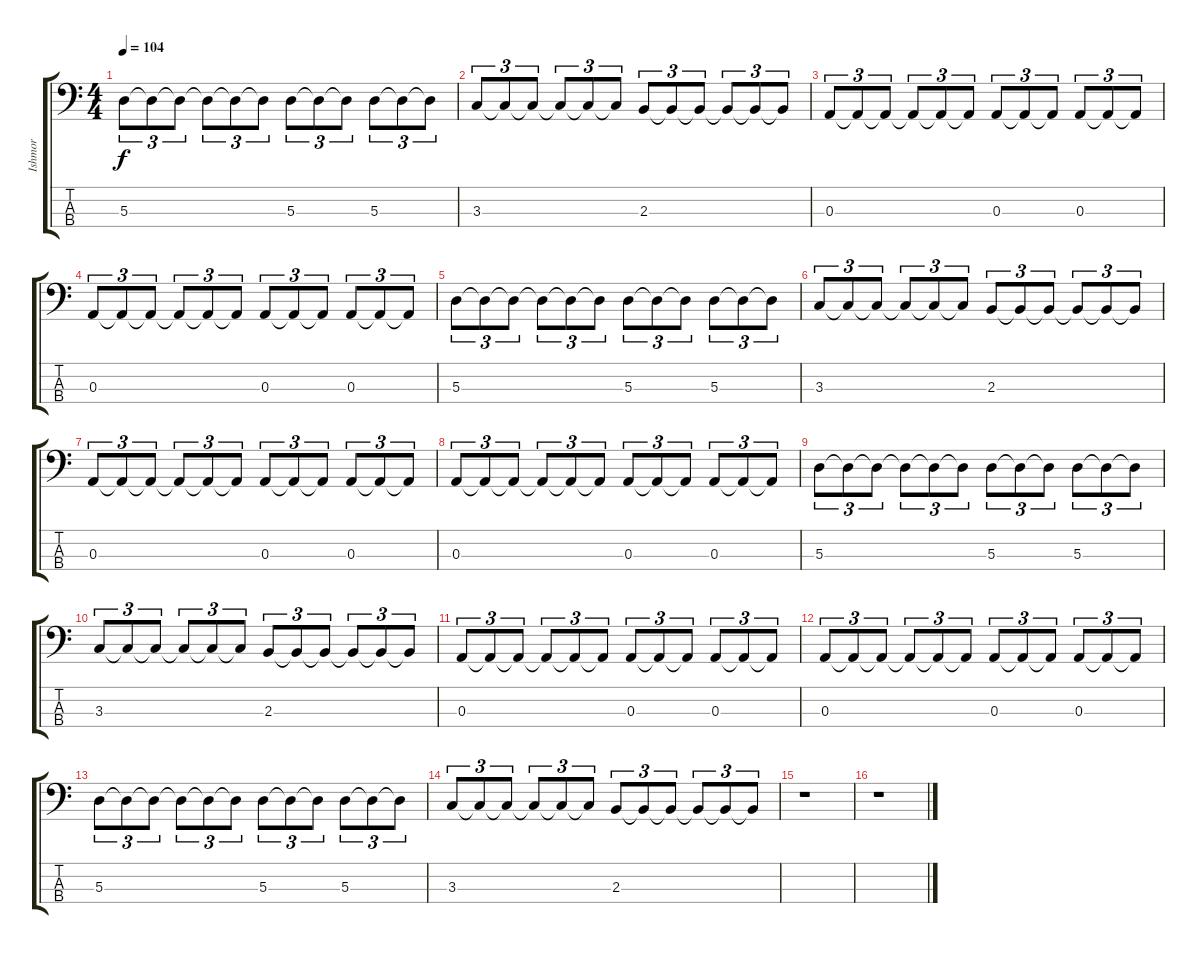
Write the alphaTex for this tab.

\track ("Ishmor" "Ishmor") {instrument electricbasspick}
\staff {score tabs}
\tuning (G2 D2 A1 E1) {hide}
\ts (4 4)
\tempo 104
\clef f4
\ks c
5.3.8{tu (3 2) dy f} 5.3{t}.8{tu (3 2)} 5.3{t}.8{tu (3 2)} 5.3{t}.8{tu (3 2)} 5.3{t}.8{tu (3 2)} 5.3{t}.8{tu (3 2)} 5.3.8{tu (3 2)} 5.3{t}.8{tu (3 2)} 5.3{t}.8{tu (3 2)} 5.3.8{tu (3 2)} 5.3{t}.8{tu (3 2)} 5.3{t}.8{tu (3 2)} |
3.3.8{tu (3 2)} 3.3{t}.8{tu (3 2)} 3.3{t}.8{tu (3 2)} 3.3{t}.8{tu (3 2)} 3.3{t}.8{tu (3 2)} 3.3{t}.8{tu (3 2)} 2.3.8{tu (3 2)} 2.3{t}.8{tu (3 2)} 2.3{t}.8{tu (3 2)} 2.3{t}.8{tu (3 2)} 2.3{t}.8{tu (3 2)} 2.3{t}.8{tu (3 2)} |
0.3.8{tu (3 2)} 0.3{t}.8{tu (3 2)} 0.3{t}.8{tu (3 2)} 0.3{t}.8{tu (3 2)} 0.3{t}.8{tu (3 2)} 0.3{t}.8{tu (3 2)} 0.3.8{tu (3 2)} 0.3{t}.8{tu (3 2)} 0.3{t}.8{tu (3 2)} 0.3.8{tu (3 2)} 0.3{t}.8{tu (3 2)} 0.3{t}.8{tu (3 2)} |
0.3.8{tu (3 2)} 0.3{t}.8{tu (3 2)} 0.3{t}.8{tu (3 2)} 0.3{t}.8{tu (3 2)} 0.3{t}.8{tu (3 2)} 0.3{t}.8{tu (3 2)} 0.3.8{tu (3 2)} 0.3{t}.8{tu (3 2)} 0.3{t}.8{tu (3 2)} 0.3.8{tu (3 2)} 0.3{t}.8{tu (3 2)} 0.3{t}.8{tu (3 2)} |
5.3.8{tu (3 2)} 5.3{t}.8{tu (3 2)} 5.3{t}.8{tu (3 2)} 5.3{t}.8{tu (3 2)} 5.3{t}.8{tu (3 2)} 5.3{t}.8{tu (3 2)} 5.3.8{tu (3 2)} 5.3{t}.8{tu (3 2)} 5.3{t}.8{tu (3 2)} 5.3.8{tu (3 2)} 5.3{t}.8{tu (3 2)} 5.3{t}.8{tu (3 2)} |
3.3.8{tu (3 2)} 3.3{t}.8{tu (3 2)} 3.3{t}.8{tu (3 2)} 3.3{t}.8{tu (3 2)} 3.3{t}.8{tu (3 2)} 3.3{t}.8{tu (3 2)} 2.3.8{tu (3 2)} 2.3{t}.8{tu (3 2)} 2.3{t}.8{tu (3 2)} 2.3{t}.8{tu (3 2)} 2.3{t}.8{tu (3 2)} 2.3{t}.8{tu (3 2)} |
0.3.8{tu (3 2)} 0.3{t}.8{tu (3 2)} 0.3{t}.8{tu (3 2)} 0.3{t}.8{tu (3 2)} 0.3{t}.8{tu (3 2)} 0.3{t}.8{tu (3 2)} 0.3.8{tu (3 2)} 0.3{t}.8{tu (3 2)} 0.3{t}.8{tu (3 2)} 0.3.8{tu (3 2)} 0.3{t}.8{tu (3 2)} 0.3{t}.8{tu (3 2)} |
0.3.8{tu (3 2)} 0.3{t}.8{tu (3 2)} 0.3{t}.8{tu (3 2)} 0.3{t}.8{tu (3 2)} 0.3{t}.8{tu (3 2)} 0.3{t}.8{tu (3 2)} 0.3.8{tu (3 2)} 0.3{t}.8{tu (3 2)} 0.3{t}.8{tu (3 2)} 0.3.8{tu (3 2)} 0.3{t}.8{tu (3 2)} 0.3{t}.8{tu (3 2)} |
5.3.8{tu (3 2)} 5.3{t}.8{tu (3 2)} 5.3{t}.8{tu (3 2)} 5.3{t}.8{tu (3 2)} 5.3{t}.8{tu (3 2)} 5.3{t}.8{tu (3 2)} 5.3.8{tu (3 2)} 5.3{t}.8{tu (3 2)} 5.3{t}.8{tu (3 2)} 5.3.8{tu (3 2)} 5.3{t}.8{tu (3 2)} 5.3{t}.8{tu (3 2)} |
3.3.8{tu (3 2)} 3.3{t}.8{tu (3 2)} 3.3{t}.8{tu (3 2)} 3.3{t}.8{tu (3 2)} 3.3{t}.8{tu (3 2)} 3.3{t}.8{tu (3 2)} 2.3.8{tu (3 2)} 2.3{t}.8{tu (3 2)} 2.3{t}.8{tu (3 2)} 2.3{t}.8{tu (3 2)} 2.3{t}.8{tu (3 2)} 2.3{t}.8{tu (3 2)} |
0.3.8{tu (3 2)} 0.3{t}.8{tu (3 2)} 0.3{t}.8{tu (3 2)} 0.3{t}.8{tu (3 2)} 0.3{t}.8{tu (3 2)} 0.3{t}.8{tu (3 2)} 0.3.8{tu (3 2)} 0.3{t}.8{tu (3 2)} 0.3{t}.8{tu (3 2)} 0.3.8{tu (3 2)} 0.3{t}.8{tu (3 2)} 0.3{t}.8{tu (3 2)} |
0.3.8{tu (3 2)} 0.3{t}.8{tu (3 2)} 0.3{t}.8{tu (3 2)} 0.3{t}.8{tu (3 2)} 0.3{t}.8{tu (3 2)} 0.3{t}.8{tu (3 2)} 0.3.8{tu (3 2)} 0.3{t}.8{tu (3 2)} 0.3{t}.8{tu (3 2)} 0.3.8{tu (3 2)} 0.3{t}.8{tu (3 2)} 0.3{t}.8{tu (3 2)} |
5.3.8{tu (3 2)} 5.3{t}.8{tu (3 2)} 5.3{t}.8{tu (3 2)} 5.3{t}.8{tu (3 2)} 5.3{t}.8{tu (3 2)} 5.3{t}.8{tu (3 2)} 5.3.8{tu (3 2)} 5.3{t}.8{tu (3 2)} 5.3{t}.8{tu (3 2)} 5.3.8{tu (3 2)} 5.3{t}.8{tu (3 2)} 5.3{t}.8{tu (3 2)} |
3.3.8{tu (3 2)} 3.3{t}.8{tu (3 2)} 3.3{t}.8{tu (3 2)} 3.3{t}.8{tu (3 2)} 3.3{t}.8{tu (3 2)} 3.3{t}.8{tu (3 2)} 2.3.8{tu (3 2)} 2.3{t}.8{tu (3 2)} 2.3{t}.8{tu (3 2)} 2.3{t}.8{tu (3 2)} 2.3{t}.8{tu (3 2)} 2.3{t}.8{tu (3 2)} |
r.1 |
r.1
